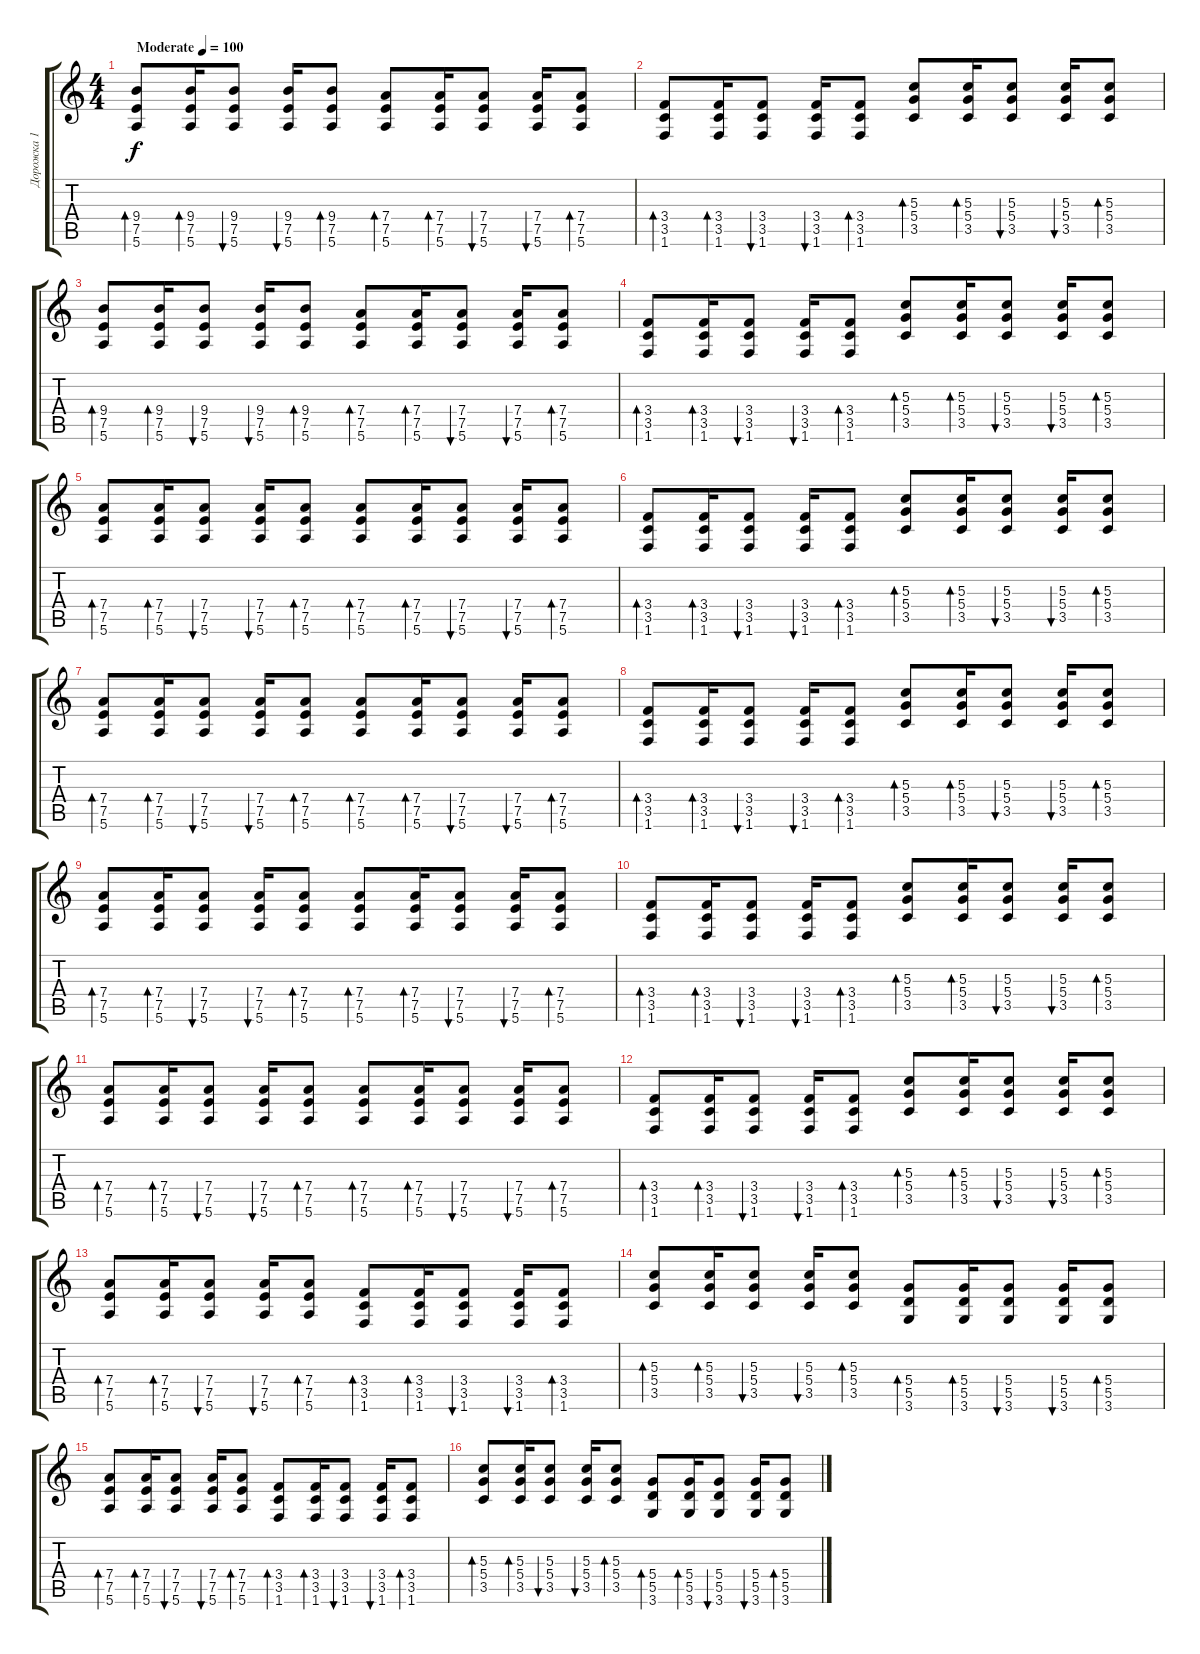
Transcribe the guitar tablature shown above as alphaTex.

\track ("Дорожка 1" "Дорожка 1") {instrument acousticguitarsteel}
\staff {score tabs}
\tuning (E4 B3 G3 D3 A2 E2) {hide}
\ts (4 4)
\tempo (100 "Moderate")
\clef g2
\ks c
(9.4 7.5 5.6).8{bd 60 dy f instrument acousticguitarsteel} (9.4 7.5 5.6).16{bd 60} (9.4 7.5 5.6).8{bu 60} (9.4 7.5 5.6).16{bu 60} (9.4 7.5 5.6).8{bd 60} (7.4 7.5 5.6).8{bd 60} (7.4 7.5 5.6).16{bd 60} (7.4 7.5 5.6).8{bu 60} (7.4 7.5 5.6).16{bu 60} (7.4 7.5 5.6).8{bd 60} |
(3.4 3.5 1.6).8{bd 60} (3.4 3.5 1.6).16{bd 60} (3.4 3.5 1.6).8{bu 60} (3.4 3.5 1.6).16{bu 60} (3.4 3.5 1.6).8{bd 60} (5.3 5.4 3.5).8{bd 60} (5.3 5.4 3.5).16{bd 60} (5.3 5.4 3.5).8{bu 60} (5.3 5.4 3.5).16{bu 60} (5.3 5.4 3.5).8{bd 60} |
(9.4 7.5 5.6).8{bd 60} (9.4 7.5 5.6).16{bd 60} (9.4 7.5 5.6).8{bu 60} (9.4 7.5 5.6).16{bu 60} (9.4 7.5 5.6).8{bd 60} (7.4 7.5 5.6).8{bd 60} (7.4 7.5 5.6).16{bd 60} (7.4 7.5 5.6).8{bu 60} (7.4 7.5 5.6).16{bu 60} (7.4 7.5 5.6).8{bd 60} |
(3.4 3.5 1.6).8{bd 60} (3.4 3.5 1.6).16{bd 60} (3.4 3.5 1.6).8{bu 60} (3.4 3.5 1.6).16{bu 60} (3.4 3.5 1.6).8{bd 60} (5.3 5.4 3.5).8{bd 60} (5.3 5.4 3.5).16{bd 60} (5.3 5.4 3.5).8{bu 60} (5.3 5.4 3.5).16{bu 60} (5.3 5.4 3.5).8{bd 60} |
(7.4 7.5 5.6).8{bd 60} (7.4 7.5 5.6).16{bd 60} (7.4 7.5 5.6).8{bu 60} (7.4 7.5 5.6).16{bu 60} (7.4 7.5 5.6).8{bd 60} (7.4 7.5 5.6).8{bd 60} (7.4 7.5 5.6).16{bd 60} (7.4 7.5 5.6).8{bu 60} (7.4 7.5 5.6).16{bu 60} (7.4 7.5 5.6).8{bd 60} |
(3.4 3.5 1.6).8{bd 60} (3.4 3.5 1.6).16{bd 60} (3.4 3.5 1.6).8{bu 60} (3.4 3.5 1.6).16{bu 60} (3.4 3.5 1.6).8{bd 60} (5.3 5.4 3.5).8{bd 60} (5.3 5.4 3.5).16{bd 60} (5.3 5.4 3.5).8{bu 60} (5.3 5.4 3.5).16{bu 60} (5.3 5.4 3.5).8{bd 60} |
(7.4 7.5 5.6).8{bd 60} (7.4 7.5 5.6).16{bd 60} (7.4 7.5 5.6).8{bu 60} (7.4 7.5 5.6).16{bu 60} (7.4 7.5 5.6).8{bd 60} (7.4 7.5 5.6).8{bd 60} (7.4 7.5 5.6).16{bd 60} (7.4 7.5 5.6).8{bu 60} (7.4 7.5 5.6).16{bu 60} (7.4 7.5 5.6).8{bd 60} |
(3.4 3.5 1.6).8{bd 60} (3.4 3.5 1.6).16{bd 60} (3.4 3.5 1.6).8{bu 60} (3.4 3.5 1.6).16{bu 60} (3.4 3.5 1.6).8{bd 60} (5.3 5.4 3.5).8{bd 60} (5.3 5.4 3.5).16{bd 60} (5.3 5.4 3.5).8{bu 60} (5.3 5.4 3.5).16{bu 60} (5.3 5.4 3.5).8{bd 60} |
(7.4 7.5 5.6).8{bd 60} (7.4 7.5 5.6).16{bd 60} (7.4 7.5 5.6).8{bu 60} (7.4 7.5 5.6).16{bu 60} (7.4 7.5 5.6).8{bd 60} (7.4 7.5 5.6).8{bd 60} (7.4 7.5 5.6).16{bd 60} (7.4 7.5 5.6).8{bu 60} (7.4 7.5 5.6).16{bu 60} (7.4 7.5 5.6).8{bd 60} |
(3.4 3.5 1.6).8{bd 60} (3.4 3.5 1.6).16{bd 60} (3.4 3.5 1.6).8{bu 60} (3.4 3.5 1.6).16{bu 60} (3.4 3.5 1.6).8{bd 60} (5.3 5.4 3.5).8{bd 60} (5.3 5.4 3.5).16{bd 60} (5.3 5.4 3.5).8{bu 60} (5.3 5.4 3.5).16{bu 60} (5.3 5.4 3.5).8{bd 60} |
(7.4 7.5 5.6).8{bd 60} (7.4 7.5 5.6).16{bd 60} (7.4 7.5 5.6).8{bu 60} (7.4 7.5 5.6).16{bu 60} (7.4 7.5 5.6).8{bd 60} (7.4 7.5 5.6).8{bd 60} (7.4 7.5 5.6).16{bd 60} (7.4 7.5 5.6).8{bu 60} (7.4 7.5 5.6).16{bu 60} (7.4 7.5 5.6).8{bd 60} |
(3.4 3.5 1.6).8{bd 60} (3.4 3.5 1.6).16{bd 60} (3.4 3.5 1.6).8{bu 60} (3.4 3.5 1.6).16{bu 60} (3.4 3.5 1.6).8{bd 60} (5.3 5.4 3.5).8{bd 60} (5.3 5.4 3.5).16{bd 60} (5.3 5.4 3.5).8{bu 60} (5.3 5.4 3.5).16{bu 60} (5.3 5.4 3.5).8{bd 60} |
(7.4 7.5 5.6).8{bd 60} (7.4 7.5 5.6).16{bd 60} (7.4 7.5 5.6).8{bu 60} (7.4 7.5 5.6).16{bu 60} (7.4 7.5 5.6).8{bd 60} (3.4 3.5 1.6).8{bd 60} (3.4 3.5 1.6).16{bd 60} (3.4 3.5 1.6).8{bu 60} (3.4 3.5 1.6).16{bu 60} (3.4 3.5 1.6).8{bd 60} |
(5.3 5.4 3.5).8{bd 60} (5.3 5.4 3.5).16{bd 60} (5.3 5.4 3.5).8{bu 60} (5.3 5.4 3.5).16{bu 60} (5.3 5.4 3.5).8{bd 60} (5.4 5.5 3.6).8{bd 60} (5.4 5.5 3.6).16{bd 60} (5.4 5.5 3.6).8{bu 60} (5.4 5.5 3.6).16{bu 60} (5.4 5.5 3.6).8{bd 60} |
(7.4 7.5 5.6).8{bd 60} (7.4 7.5 5.6).16{bd 60} (7.4 7.5 5.6).8{bu 60} (7.4 7.5 5.6).16{bu 60} (7.4 7.5 5.6).8{bd 60} (3.4 3.5 1.6).8{bd 60} (3.4 3.5 1.6).16{bd 60} (3.4 3.5 1.6).8{bu 60} (3.4 3.5 1.6).16{bu 60} (3.4 3.5 1.6).8{bd 60} |
(5.3 5.4 3.5).8{bd 60} (5.3 5.4 3.5).16{bd 60} (5.3 5.4 3.5).8{bu 60} (5.3 5.4 3.5).16{bu 60} (5.3 5.4 3.5).8{bd 60} (5.4 5.5 3.6).8{bd 60} (5.4 5.5 3.6).16{bd 60} (5.4 5.5 3.6).8{bu 60} (5.4 5.5 3.6).16{bu 60} (5.4 5.5 3.6).8{bd 60}
